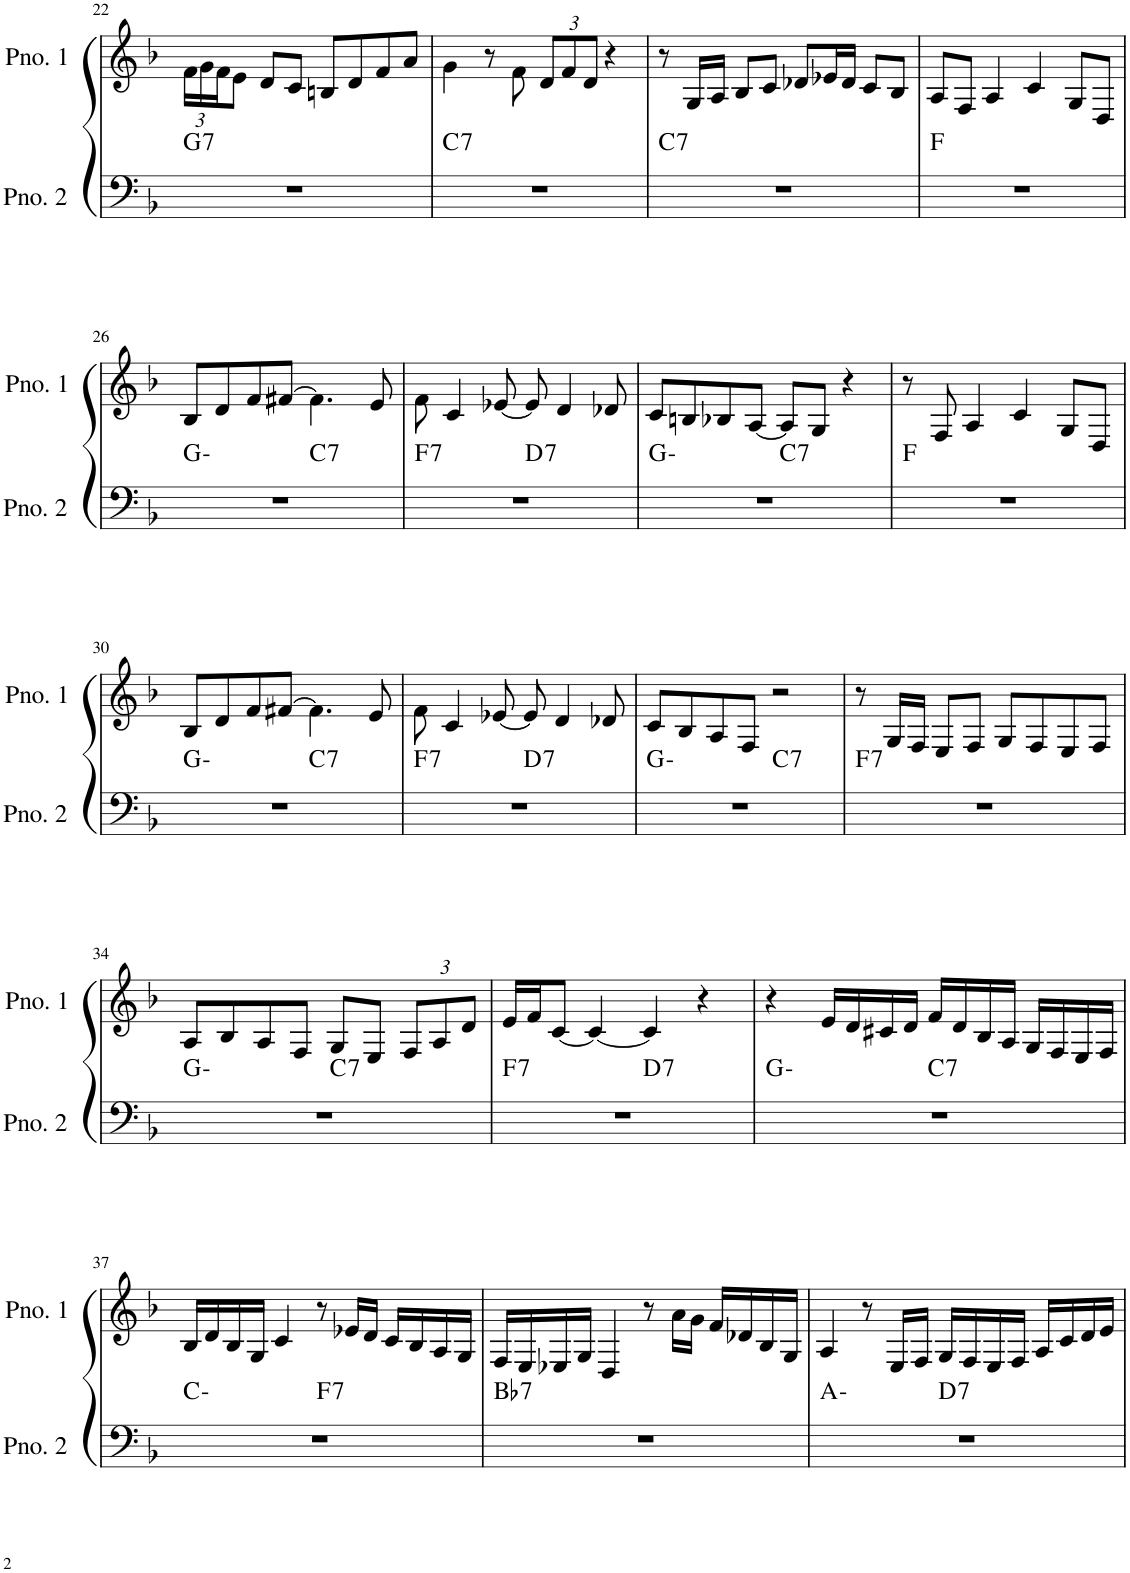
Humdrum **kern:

**kern	**harte	**kern
*part2	*part2	*part1
*staff2	*	*staff1
*I"ピアノ 2	*	*I"ピアノ 1
!!LO:PB:g=z
*clefF4	*	*clefG2
*k[b-]	*	*k[b-]
*M4/4	*	*M4/4
*	*	*Xbrackettup
=22	=22	=22
!	!LO:H:kt=7	!
1r	G:7	24f\LL
.	.	24g\
.	.	24f\J
.	.	8e\J
.	.	8d/L
.	.	8c/J
.	.	8Bn/L
.	.	8d/
.	.	8f/
.	.	8a/J
=23	=23	=23
!	!LO:H:kt=7	!
1r	C:7	4g\
.	.	8r
.	.	8f\
.	.	12d/L
.	.	12f/
.	.	12d/J
.	.	4r
=24	=24	=24
!	!LO:H:kt=7	!
1r	C:7	8r
.	.	16G/LL
.	.	16A/JJ
.	.	8B-/L
.	.	8c/J
.	.	8d-X/L
.	.	16e-X/L
.	.	16d-/JJ
.	.	8c/L
.	.	8B-/J
=25	=25	=25
1r	F:maj	8A/L
.	.	8F/J
.	.	4A/
.	.	4c/
.	.	8G/L
.	.	8D/J
!!LO:LB:g=z
=26	=26	=26
*^	*	*
1r	2ryy	G:min	8B-/L
.	.	.	8d/
.	.	.	8f/
.	.	.	[8f#X/J
!	!	!LO:H:kt=7	!
.	2ryy	C:7	4.f#\]
.	.	.	8e/
=27	=27	=27	=27
!	!	!LO:H:kt=7	!
1r	2ryy	F:7	8f\
.	.	.	4c/
.	.	.	[8e-X/
!	!	!LO:H:kt=7	!
.	2ryy	D:7	8e-/]
.	.	.	4d/
.	.	.	8d-X/
=28	=28	=28	=28
1r	2ryy	G:min	8c/L
.	.	.	8Bn/
.	.	.	8B-X/
.	.	.	[8A/J
!	!	!LO:H:kt=7	!
.	2ryy	C:7	8A/L]
.	.	.	8G/J
.	.	.	4r
*v	*v	*	*
=29	=29	=29
1r	F:maj	8r
.	.	8F/
.	.	4A/
.	.	4c/
.	.	8G/L
.	.	8D/J
!!LO:LB:g=z
=30	=30	=30
*^	*	*
1r	2ryy	G:min	8B-/L
.	.	.	8d/
.	.	.	8f/
.	.	.	[8f#X/J
!	!	!LO:H:kt=7	!
.	2ryy	C:7	4.f#\]
.	.	.	8e/
=31	=31	=31	=31
!	!	!LO:H:kt=7	!
1r	2ryy	F:7	8f\
.	.	.	4c/
.	.	.	[8e-X/
!	!	!LO:H:kt=7	!
.	2ryy	D:7	8e-/]
.	.	.	4d/
.	.	.	8d-X/
=32	=32	=32	=32
1r	2ryy	G:min	8c/L
.	.	.	8B-/
.	.	.	8A/
.	.	.	8F/J
!	!	!LO:H:kt=7	!
.	2ryy	C:7	2r
=33	=33	=33	=33
!	!	!LO:H:kt=7	!
*v	*v	*	*
1r	F:7	8r
.	.	16G/LL
.	.	16F/JJ
.	.	8E/L
.	.	8F/J
.	.	8G/L
.	.	8F/
.	.	8E/
.	.	8F/J
!!LO:LB:g=z
=34	=34	=34
*^	*	*
1r	2ryy	G:min	8A/L
.	.	.	8B-/
.	.	.	8A/
.	.	.	8F/J
!	!	!LO:H:kt=7	!
.	2ryy	C:7	8G/L
.	.	.	8E/J
.	.	.	12F/L
.	.	.	12A/
.	.	.	12d/J
=35	=35	=35	=35
!	!	!LO:H:kt=7	!
1r	2ryy	F:7	16e/LL
.	.	.	16f/J
.	.	.	[8c/J
.	.	.	4c/_
!	!	!LO:H:kt=7	!
.	2ryy	D:7	4c/]
.	.	.	4r
=36	=36	=36	=36
1r	2ryy	G:min	4r
.	.	.	16e/LL
.	.	.	16d/
.	.	.	16c#X/
.	.	.	16d/JJ
!	!	!LO:H:kt=7	!
.	2ryy	C:7	16f/LL
.	.	.	16d/
.	.	.	16B-/
.	.	.	16A/JJ
.	.	.	16G/LL
.	.	.	16F/
.	.	.	16E/
.	.	.	16F/JJ
!!LO:LB:g=z
=37	=37	=37	=37
1r	2ryy	C:min	16B-/LL
.	.	.	16d/
.	.	.	16B-/
.	.	.	16G/JJ
.	.	.	4c/
!	!	!LO:H:kt=7	!
.	2ryy	F:7	8r
.	.	.	16e-X/LL
.	.	.	16d/JJ
.	.	.	16c/LL
.	.	.	16B-/
.	.	.	16A/
.	.	.	16G/JJ
=38	=38	=38	=38
!	!	!LO:H:kt=7	!
*v	*v	*	*
1r	Bb:7	16F/LL
.	.	16E/
.	.	16E-X/
.	.	16G/JJ
.	.	4D/
.	.	8r
.	.	16a\LL
.	.	16g\JJ
.	.	16f/LL
.	.	16d-X/
.	.	16B-/
.	.	16G/JJ
=39	=39	=39
*^	*	*
1r	2ryy	A:min	4A/
.	.	.	8r
.	.	.	16E/LL
.	.	.	16F/JJ
!	!	!LO:H:kt=7	!
.	2ryy	D:7	16G/LL
.	.	.	16F/
.	.	.	16E/
.	.	.	16F/JJ
.	.	.	16A/LL
.	.	.	16c/
.	.	.	16d/
.	.	.	16e/JJ
*v	*v	*	*
=	=	=
*-	*-	*-
